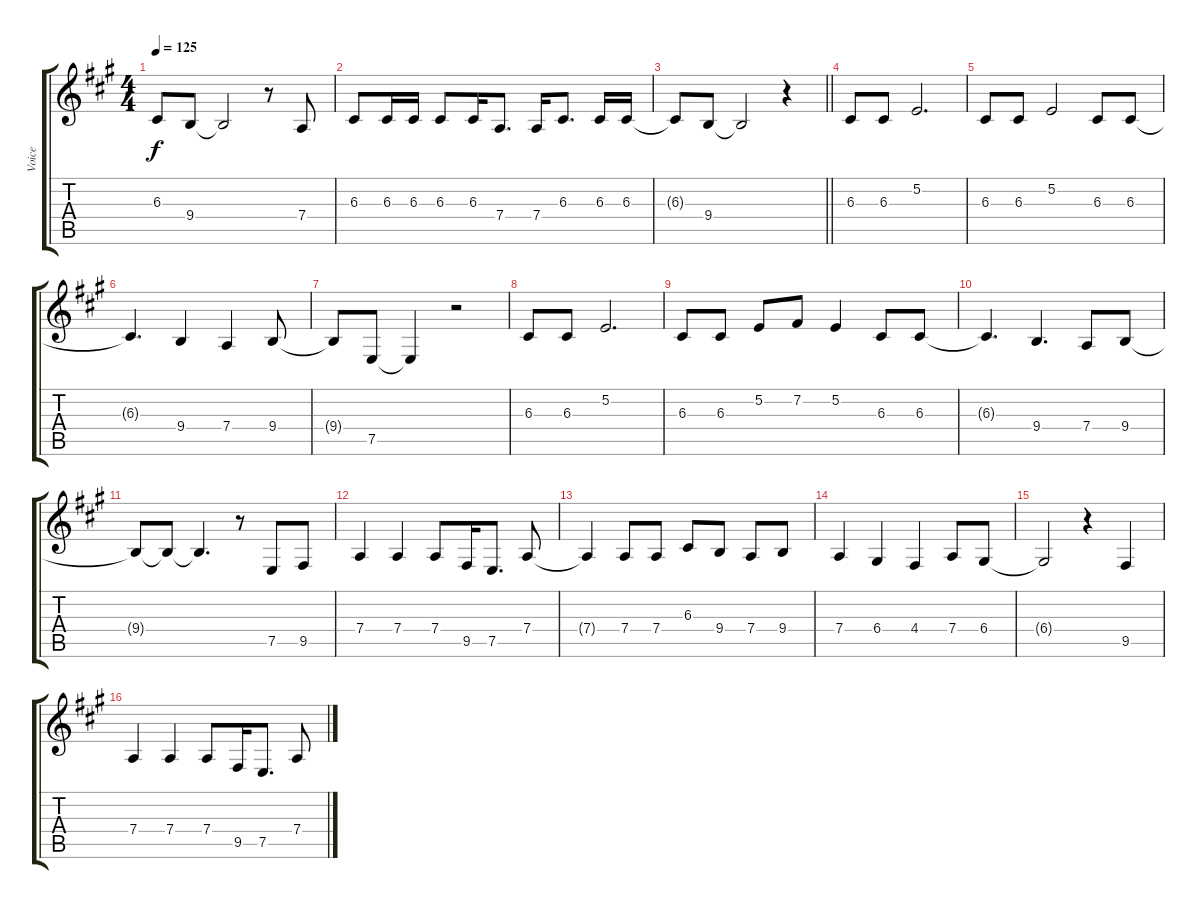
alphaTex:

\track ("Voice" "Voice") {instrument flute}
\staff {score tabs}
\tuning (E4 B3 G3 D3 A2 E2) {hide}
\ts (4 4)
\tempo 125
\clef g2
\ks a
6.3{t}.8{dy f} 9.4.8 9.4{t}.2 r.8 7.4.8 |
6.3.8 6.3.16 6.3.16 6.3.8 6.3.16 7.4.8{d} 7.4.16 6.3.8{d} 6.3.16 6.3.16 |
\barLineRight lightlight
6.3{t}.8 9.4.8 9.4{t}.2 r.4 |
6.3.8 6.3.8 5.2.2{d} |
6.3.8 6.3.8 5.2.2 6.3.8 6.3.8 |
6.3{t}.4{d} 9.4.4 7.4.4 9.4.8 |
9.4{t}.8 7.5.8 7.5{t}.4 r.2 |
6.3.8 6.3.8 5.2.2{d} |
6.3.8 6.3.8 5.2.8 7.2.8 5.2.4 6.3.8 6.3.8 |
6.3{t}.4{d} 9.4.4{d} 7.4.8 9.4.8 |
9.4{t}.8 9.4{t}.8 9.4{t}.4{d} r.8 7.5.8 9.5.8 |
7.4.4 7.4.4 7.4.8 9.5.16 7.5.8{d} 7.4.8 |
7.4{t}.4 7.4.8 7.4.8 6.3.8 9.4.8 7.4.8 9.4.8 |
7.4.4 6.4.4 4.4.4 7.4.8 6.4.8 |
6.4{t}.2 r.4 9.5.4 |
7.4.4 7.4.4 7.4.8 9.5.16 7.5.8{d} 7.4.8
